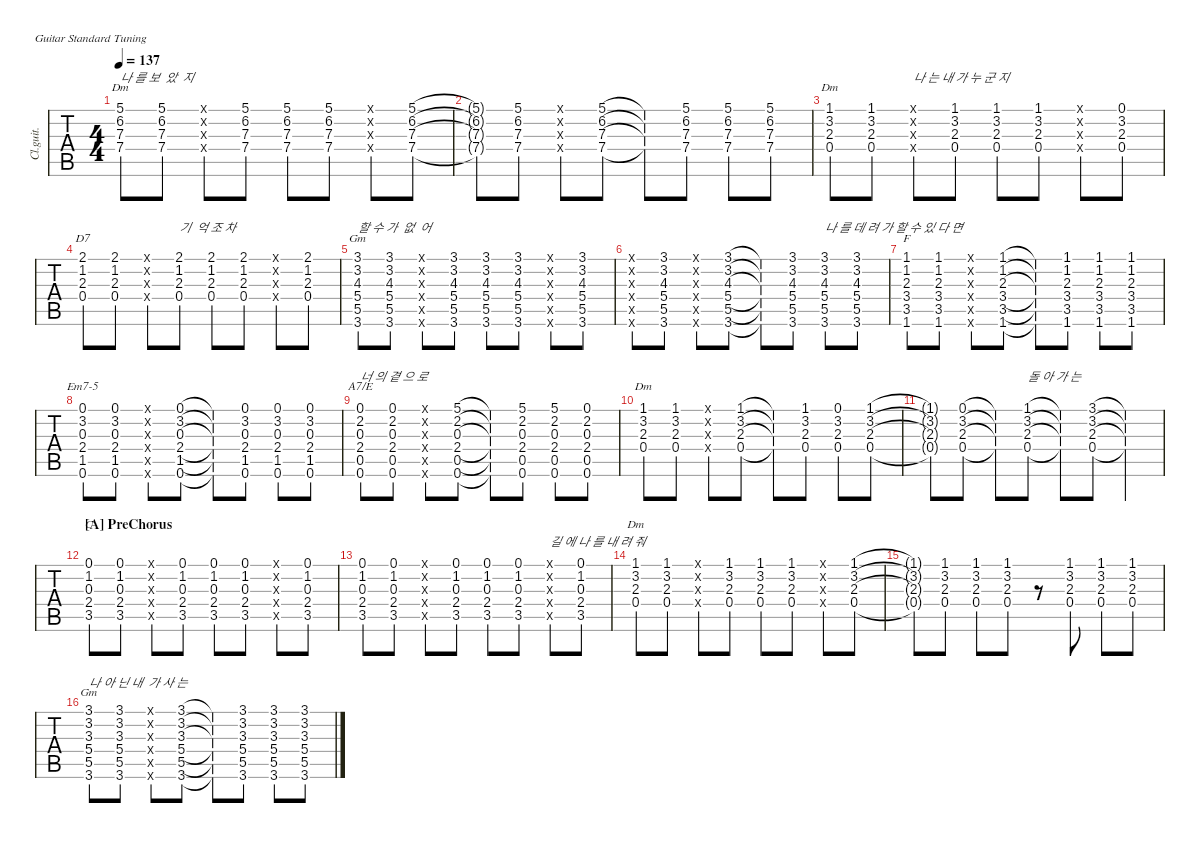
\defaultSystemsLayout 4
\hideDynamics
\bracketExtendMode nobrackets
\track ("Guitar2" "Cl.guit.") {defaultSystemsLayout 4 instrument electricguitarclean}
\staff {tabs}
\tuning (E4 B3 G3 D3 A2 E2)
\chord ("Dm" 1 3 2 0 x x) {showdiagram false showfingering false}
\chord ("F" 1 1 2 3 3 1) {showdiagram false showfingering false barre (1 1)}
\chord ("A7/E" 0 2 0 2 0 0) {showdiagram false showfingering false}
\chord ("Gm" 3 3 4 5 5 3) {showdiagram false showfingering false barre (3 3)}
\chord ("Dm" 5 6 7 7 x x) {firstfret 5 showdiagram false showfingering false}
\chord ("D7" 2 1 2 0 x x) {showdiagram false showfingering false}
\chord ("Em7-5" 0 3 0 2 1 0) {showdiagram false showfingering false}
\chord ("C" 0 1 0 2 3 x) {showdiagram false showfingering false}
\chord ("Gm" 3 3 3 5 5 3) {showdiagram false showfingering false barre (3 3 3)}
\ts (4 4)
\tempo 137
\clef g2
\ks f
(7.4{acc forcenatural} 7.3{acc forcenatural} 6.2{acc forcenatural} 5.1{acc forcenatural}).8{ch "Dm" txt "나 를 보  았  지" dy mf} (7.4{acc forcenatural} 7.3{acc forcenatural} 6.2{acc forcenatural} 5.1{acc forcenatural}).8 (0.4{x acc forcenatural} 2.3{x acc forcenatural} 3.2{x acc forcenatural} 1.1{x acc forcenatural}).8 (7.4{acc forcenatural} 7.3{acc forcenatural} 6.2{acc forcenatural} 5.1{acc forcenatural}).8 (7.4{acc forcenatural} 7.3{acc forcenatural} 6.2{acc forcenatural} 5.1{acc forcenatural}).8 (7.4{acc forcenatural} 7.3{acc forcenatural} 6.2{acc forcenatural} 5.1{acc forcenatural}).8 (0.4{x acc forcenatural} 2.3{x acc forcenatural} 3.2{x acc forcenatural} 1.1{x acc forcenatural}).8 (7.4{acc forcenatural} 7.3{acc forcenatural} 6.2{acc forcenatural} 5.1{acc forcenatural}).8 |
(7.4{t acc forcenatural} 7.3{t acc forcenatural} 6.2{t acc forcenatural} 5.1{t acc forcenatural}).8 (7.4{acc forcenatural} 7.3{acc forcenatural} 6.2{acc forcenatural} 5.1{acc forcenatural}).8 (0.4{x acc forcenatural} 2.3{x acc forcenatural} 3.2{x acc forcenatural} 1.1{x acc forcenatural}).8 (7.4{acc forcenatural} 7.3{acc forcenatural} 6.2{acc forcenatural} 5.1{acc forcenatural}).8 (7.4{t acc forcenatural} 7.3{t acc forcenatural} 6.2{t acc forcenatural} 5.1{t acc forcenatural}).8 (7.4{acc forcenatural} 7.3{acc forcenatural} 6.2{acc forcenatural} 5.1{acc forcenatural}).8 (7.4{acc forcenatural} 7.3{acc forcenatural} 6.2{acc forcenatural} 5.1{acc forcenatural}).8 (7.4{acc forcenatural} 7.3{acc forcenatural} 6.2{acc forcenatural} 5.1{acc forcenatural}).8 |
(0.4{acc forcenatural} 2.3{acc forcenatural} 3.2{acc forcenatural} 1.1{acc forcenatural}).8{ch "Dm"} (0.4{acc forcenatural} 2.3{acc forcenatural} 3.2{acc forcenatural} 1.1{acc forcenatural}).8 (0.4{x acc forcenatural} 2.3{x acc forcenatural} 3.2{x acc forcenatural} 1.1{x acc forcenatural}).8{txt "나 는 내 가 누 군 지"} (0.4{acc forcenatural} 2.3{acc forcenatural} 3.2{acc forcenatural} 1.1{acc forcenatural}).8 (0.4{acc forcenatural} 2.3{acc forcenatural} 3.2{acc forcenatural} 1.1{acc forcenatural}).8 (0.4{acc forcenatural} 2.3{acc forcenatural} 3.2{acc forcenatural} 1.1{acc forcenatural}).8 (0.4{x acc forcenatural} 2.3{x acc forcenatural} 3.2{x acc forcenatural} 1.1{x acc forcenatural}).8 (0.4{acc forcenatural} 2.3{acc forcenatural} 3.2{acc forcenatural} 0.1{acc forcenatural}).8 |
(2.3{acc forcenatural} 1.2{acc forcenatural} 2.1{acc b} 0.4{acc forcenatural}).8{ch "D7"} (2.3{acc forcenatural} 1.2{acc forcenatural} 2.1{acc b} 0.4{acc forcenatural}).8 (2.3{x acc forcenatural} 1.2{x acc forcenatural} 2.1{x acc b} 0.4{x acc forcenatural}).8 (2.3{acc forcenatural} 1.2{acc forcenatural} 2.1{acc b} 0.4{acc forcenatural}).8{txt "기  억 조 차"} (2.3{acc forcenatural} 1.2{acc forcenatural} 2.1{acc b} 0.4{acc forcenatural}).8 (2.3{acc forcenatural} 1.2{acc forcenatural} 2.1{acc b} 0.4{acc forcenatural}).8 (2.3{x acc forcenatural} 1.2{x acc forcenatural} 2.1{x acc b} 0.4{x acc forcenatural}).8 (2.3{acc forcenatural} 1.2{acc forcenatural} 2.1{acc b} 0.4{acc forcenatural}).8 |
(5.5{acc forcenatural} 5.4{acc forcenatural} 4.3{acc forcenatural} 3.2{acc forcenatural} 3.1{acc forcenatural} 3.6{acc forcenatural}).8{ch "Gm" txt "할 수 가  없  어"} (5.5{acc forcenatural} 5.4{acc forcenatural} 4.3{acc forcenatural} 3.2{acc forcenatural} 3.1{acc forcenatural} 3.6{acc forcenatural}).8 (5.5{x acc forcenatural} 5.4{x acc forcenatural} 4.3{x acc forcenatural} 3.2{x acc forcenatural} 3.1{x acc forcenatural} 3.6{x acc forcenatural}).8 (5.5{acc forcenatural} 5.4{acc forcenatural} 4.3{acc forcenatural} 3.2{acc forcenatural} 3.1{acc forcenatural} 3.6{acc forcenatural}).8 (5.5{acc forcenatural} 5.4{acc forcenatural} 4.3{acc forcenatural} 3.2{acc forcenatural} 3.1{acc forcenatural} 3.6{acc forcenatural}).8 (5.5{acc forcenatural} 5.4{acc forcenatural} 4.3{acc forcenatural} 3.2{acc forcenatural} 3.1{acc forcenatural} 3.6{acc forcenatural}).8 (5.5{x acc forcenatural} 5.4{x acc forcenatural} 4.3{x acc forcenatural} 3.2{x acc forcenatural} 3.1{x acc forcenatural} 3.6{x acc forcenatural}).8 (5.5{acc forcenatural} 5.4{acc forcenatural} 4.3{acc forcenatural} 3.2{acc forcenatural} 3.1{acc forcenatural} 3.6{acc forcenatural}).8 |
(5.5{x acc forcenatural} 5.4{x acc forcenatural} 4.3{x acc forcenatural} 3.2{x acc forcenatural} 3.1{x acc forcenatural} 3.6{x acc forcenatural}).8 (5.5{acc forcenatural} 5.4{acc forcenatural} 4.3{acc forcenatural} 3.2{acc forcenatural} 3.1{acc forcenatural} 3.6{acc forcenatural}).8 (5.5{x acc forcenatural} 5.4{x acc forcenatural} 4.3{x acc forcenatural} 3.2{x acc forcenatural} 3.1{x acc forcenatural} 3.6{x acc forcenatural}).8 (5.5{acc forcenatural} 5.4{acc forcenatural} 4.3{acc forcenatural} 3.2{acc forcenatural} 3.1{acc forcenatural} 3.6{acc forcenatural}).8 (5.5{t acc forcenatural} 5.4{t acc forcenatural} 4.3{t acc forcenatural} 3.2{t acc forcenatural} 3.1{t acc forcenatural} 3.6{t acc forcenatural}).8 (5.5{acc forcenatural} 5.4{acc forcenatural} 4.3{acc forcenatural} 3.2{acc forcenatural} 3.1{acc forcenatural} 3.6{acc forcenatural}).8 (5.5{acc forcenatural} 5.4{acc forcenatural} 4.3{acc forcenatural} 3.2{acc forcenatural} 3.1{acc forcenatural} 3.6{acc forcenatural}).8{txt "나 를 데 려 가 할 수 있 다 면 "} (5.5{acc forcenatural} 5.4{acc forcenatural} 4.3{acc forcenatural} 3.2{acc forcenatural} 3.1{acc forcenatural} 3.6{acc forcenatural}).8 |
(3.5{acc forcenatural} 3.4{acc forcenatural} 2.3{acc forcenatural} 1.2{acc forcenatural} 1.1{acc forcenatural} 1.6{acc forcenatural}).8{ch "F"} (3.5{acc forcenatural} 3.4{acc forcenatural} 2.3{acc forcenatural} 1.2{acc forcenatural} 1.1{acc forcenatural} 1.6{acc forcenatural}).8 (3.5{x acc forcenatural} 3.4{x acc forcenatural} 2.3{x acc forcenatural} 1.2{x acc forcenatural} 1.1{x acc forcenatural} 1.6{x acc forcenatural}).8 (3.5{acc forcenatural} 3.4{acc forcenatural} 2.3{acc forcenatural} 1.2{acc forcenatural} 1.1{acc forcenatural} 1.6{acc forcenatural}).8 (3.5{t acc forcenatural} 3.4{t acc forcenatural} 2.3{t acc forcenatural} 1.2{t acc forcenatural} 1.1{t acc forcenatural} 1.6{t acc forcenatural}).8 (3.5{acc forcenatural} 3.4{acc forcenatural} 2.3{acc forcenatural} 1.2{acc forcenatural} 1.1{acc forcenatural} 1.6{acc forcenatural}).8 (3.5{acc forcenatural} 3.4{acc forcenatural} 2.3{acc forcenatural} 1.2{acc forcenatural} 1.1{acc forcenatural} 1.6{acc forcenatural}).8 (3.5{acc forcenatural} 3.4{acc forcenatural} 2.3{acc forcenatural} 1.2{acc forcenatural} 1.1{acc forcenatural} 1.6{acc forcenatural}).8 |
(1.5{acc b} 3.2{acc forcenatural} 0.1{acc forcenatural} 2.4{acc forcenatural} 0.3{acc forcenatural} 0.6{acc forcenatural}).8{ch "Em7-5"} (1.5{acc b} 3.2{acc forcenatural} 0.1{acc forcenatural} 2.4{acc forcenatural} 0.3{acc forcenatural} 0.6{acc forcenatural}).8 (1.5{x acc b} 3.2{x acc forcenatural} 0.1{x acc forcenatural} 2.4{x acc forcenatural} 0.3{x acc forcenatural} 0.6{x acc forcenatural}).8 (1.5{acc b} 3.2{acc forcenatural} 0.1{acc forcenatural} 2.4{acc forcenatural} 0.3{acc forcenatural} 0.6{acc forcenatural}).8 (1.5{t acc b} 3.2{t acc forcenatural} 0.1{t acc forcenatural} 2.4{t acc forcenatural} 0.3{t acc forcenatural} 0.6{t acc forcenatural}).8 (1.5{acc b} 3.2{acc forcenatural} 0.1{acc forcenatural} 2.4{acc forcenatural} 0.3{acc forcenatural} 0.6{acc forcenatural}).8 (1.5{acc b} 3.2{acc forcenatural} 0.1{acc forcenatural} 2.4{acc forcenatural} 0.3{acc forcenatural} 0.6{acc forcenatural}).8 (1.5{acc b} 3.2{acc forcenatural} 0.1{acc forcenatural} 2.4{acc forcenatural} 0.3{acc forcenatural} 0.6{acc forcenatural}).8 |
(0.5{acc forcenatural} 2.2{acc b} 2.4{acc forcenatural} 0.3{acc forcenatural} 0.6{acc forcenatural} 0.1{acc forcenatural}).8{ch "A7/E" txt "너 의 곁 으 로"} (0.5{acc forcenatural} 2.2{acc b} 2.4{acc forcenatural} 0.3{acc forcenatural} 0.6{acc forcenatural} 0.1{acc forcenatural}).8 (0.5{x acc forcenatural} 2.2{x acc b} 2.4{x acc forcenatural} 0.3{x acc forcenatural} 0.6{x acc forcenatural} 0.1{x acc forcenatural}).8 (0.5{acc forcenatural} 2.2{acc b} 2.4{acc forcenatural} 0.3{acc forcenatural} 0.6{acc forcenatural} 5.1{acc forcenatural}).8 (0.5{t acc forcenatural} 2.2{t acc b} 2.4{t acc forcenatural} 0.3{t acc forcenatural} 0.6{t acc forcenatural} 5.1{t acc forcenatural}).8 (0.5{acc forcenatural} 2.2{acc b} 2.4{acc forcenatural} 0.3{acc forcenatural} 0.6{acc forcenatural} 5.1{acc forcenatural}).8 (0.5{acc forcenatural} 2.2{acc b} 2.4{acc forcenatural} 0.3{acc forcenatural} 0.6{acc forcenatural} 5.1{acc forcenatural}).8 (0.5{acc forcenatural} 2.2{acc b} 2.4{acc forcenatural} 0.3{acc forcenatural} 0.6{acc forcenatural} 0.1{acc forcenatural}).8 |
(0.4{acc forcenatural} 2.3{acc forcenatural} 3.2{acc forcenatural} 1.1{acc forcenatural}).8{ch "Dm"} (0.4{acc forcenatural} 2.3{acc forcenatural} 3.2{acc forcenatural} 1.1{acc forcenatural}).8 (0.4{x acc forcenatural} 2.3{x acc forcenatural} 3.2{x acc forcenatural} 1.1{x acc forcenatural}).8 (0.4{acc forcenatural} 2.3{acc forcenatural} 3.2{acc forcenatural} 1.1{acc forcenatural}).8 (0.4{t acc forcenatural} 2.3{t acc forcenatural} 3.2{t acc forcenatural} 1.1{t acc forcenatural}).8 (0.4{acc forcenatural} 2.3{acc forcenatural} 3.2{acc forcenatural} 1.1{acc forcenatural}).8 (0.4{acc forcenatural} 2.3{acc forcenatural} 3.2{acc forcenatural} 0.1{acc forcenatural}).8 (0.4{acc forcenatural} 2.3{acc forcenatural} 3.2{acc forcenatural} 1.1{acc forcenatural}).8 |
(0.4{t acc forcenatural} 2.3{t acc forcenatural} 3.2{t acc forcenatural} 1.1{t acc forcenatural}).8 (0.4{acc forcenatural} 2.3{acc forcenatural} 3.2{acc forcenatural} 0.1{acc forcenatural}).8 (0.4{t acc forcenatural} 2.3{t acc forcenatural} 3.2{t acc forcenatural} 0.1{t acc forcenatural}).8 (0.4{acc forcenatural} 2.3{acc forcenatural} 3.2{acc forcenatural} 1.1{acc forcenatural}).8{txt "돌 아 가 는"} (0.4{t acc forcenatural} 2.3{t acc forcenatural} 3.2{t acc forcenatural} 1.1{t acc forcenatural}).8 (0.4{acc forcenatural} 2.3{acc forcenatural} 3.2{acc forcenatural} 3.1{acc forcenatural}).8 (0.4{t acc forcenatural} 2.3{t acc forcenatural} 3.2{t acc forcenatural} 3.1{t acc forcenatural}).4 |
\section ("A" "PreChorus")
(2.4{acc forcenatural} 0.3{acc forcenatural} 1.2{acc forcenatural} 0.1{acc forcenatural} 3.5{acc forcenatural}).8{ch "C"} (2.4{acc forcenatural} 0.3{acc forcenatural} 1.2{acc forcenatural} 0.1{acc forcenatural} 3.5{acc forcenatural}).8 (2.4{x acc forcenatural} 0.3{x acc forcenatural} 1.2{x acc forcenatural} 0.1{x acc forcenatural} 3.5{x acc forcenatural}).8 (2.4{acc forcenatural} 0.3{acc forcenatural} 1.2{acc forcenatural} 0.1{acc forcenatural} 3.5{acc forcenatural}).8 (2.4{acc forcenatural} 0.3{acc forcenatural} 1.2{acc forcenatural} 0.1{acc forcenatural} 3.5{acc forcenatural}).8 (2.4{acc forcenatural} 0.3{acc forcenatural} 1.2{acc forcenatural} 0.1{acc forcenatural} 3.5{acc forcenatural}).8 (2.4{x acc forcenatural} 0.3{x acc forcenatural} 1.2{x acc forcenatural} 0.1{x acc forcenatural} 3.5{x acc forcenatural}).8 (2.4{acc forcenatural} 0.3{acc forcenatural} 1.2{acc forcenatural} 0.1{acc forcenatural} 3.5{acc forcenatural}).8 |
(2.4{acc forcenatural} 0.3{acc forcenatural} 1.2{acc forcenatural} 0.1{acc forcenatural} 3.5{acc forcenatural}).8 (2.4{acc forcenatural} 0.3{acc forcenatural} 1.2{acc forcenatural} 0.1{acc forcenatural} 3.5{acc forcenatural}).8 (2.4{x acc forcenatural} 0.3{x acc forcenatural} 1.2{x acc forcenatural} 0.1{x acc forcenatural} 3.5{x acc forcenatural}).8 (2.4{acc forcenatural} 0.3{acc forcenatural} 1.2{acc forcenatural} 0.1{acc forcenatural} 3.5{acc forcenatural}).8 (2.4{acc forcenatural} 0.3{acc forcenatural} 1.2{acc forcenatural} 0.1{acc forcenatural} 3.5{acc forcenatural}).8 (2.4{acc forcenatural} 0.3{acc forcenatural} 1.2{acc forcenatural} 0.1{acc forcenatural} 3.5{acc forcenatural}).8 (2.4{x acc forcenatural} 0.3{x acc forcenatural} 1.2{x acc forcenatural} 0.1{x acc forcenatural} 3.5{x acc forcenatural}).8{txt "길 에 나 를 내 려 줘"} (2.4{acc forcenatural} 0.3{acc forcenatural} 1.2{acc forcenatural} 0.1{acc forcenatural} 3.5{acc forcenatural}).8 |
(0.4{acc forcenatural} 2.3{acc forcenatural} 3.2{acc forcenatural} 1.1{acc forcenatural}).8{ch "Dm"} (0.4{acc forcenatural} 2.3{acc forcenatural} 3.2{acc forcenatural} 1.1{acc forcenatural}).8 (0.4{x acc forcenatural} 2.3{x acc forcenatural} 3.2{x acc forcenatural} 1.1{x acc forcenatural}).8 (0.4{acc forcenatural} 2.3{acc forcenatural} 3.2{acc forcenatural} 1.1{acc forcenatural}).8 (0.4{acc forcenatural} 2.3{acc forcenatural} 3.2{acc forcenatural} 1.1{acc forcenatural}).8 (0.4{acc forcenatural} 2.3{acc forcenatural} 3.2{acc forcenatural} 1.1{acc forcenatural}).8 (0.4{x acc forcenatural} 2.3{x acc forcenatural} 3.2{x acc forcenatural} 1.1{x acc forcenatural}).8 (0.4{acc forcenatural} 2.3{acc forcenatural} 3.2{acc forcenatural} 1.1{acc forcenatural}).8 |
(0.4{t acc forcenatural} 2.3{t acc forcenatural} 3.2{t acc forcenatural} 1.1{t acc forcenatural}).8 (0.4{acc forcenatural} 2.3{acc forcenatural} 3.2{acc forcenatural} 1.1{acc forcenatural}).8 (0.4{acc forcenatural} 2.3{acc forcenatural} 3.2{acc forcenatural} 1.1{acc forcenatural}).8 (0.4{acc forcenatural} 2.3{acc forcenatural} 3.2{acc forcenatural} 1.1{acc forcenatural}).8 r.8 (0.4{acc forcenatural} 2.3{acc forcenatural} 3.2{acc forcenatural} 1.1{acc forcenatural}).8 (0.4{acc forcenatural} 2.3{acc forcenatural} 3.2{acc forcenatural} 1.1{acc forcenatural}).8 (0.4{acc forcenatural} 2.3{acc forcenatural} 3.2{acc forcenatural} 1.1{acc forcenatural}).8 |
(5.4{acc forcenatural} 3.3{acc b} 3.2{acc forcenatural} 3.1{acc forcenatural} 5.5{acc forcenatural} 3.6{acc forcenatural}).8{ch "Gm" txt "나 아 닌 내  가 사 는"} (5.4{acc forcenatural} 3.3{acc b} 3.2{acc forcenatural} 3.1{acc forcenatural} 5.5{acc forcenatural} 3.6{acc forcenatural}).8 (5.4{x acc forcenatural} 3.3{x acc b} 3.2{x acc forcenatural} 3.1{x acc forcenatural} 5.5{x acc forcenatural} 3.6{x acc forcenatural}).8 (5.4{acc forcenatural} 3.3{acc b} 3.2{acc forcenatural} 3.1{acc forcenatural} 5.5{acc forcenatural} 3.6{acc forcenatural}).8 (5.4{t acc forcenatural} 3.3{t acc b} 3.2{t acc forcenatural} 3.1{t acc forcenatural} 5.5{t acc forcenatural} 3.6{t acc forcenatural}).8 (5.4{acc forcenatural} 3.3{acc b} 3.2{acc forcenatural} 3.1{acc forcenatural} 5.5{acc forcenatural} 3.6{acc forcenatural}).8 (5.4{acc forcenatural} 3.3{acc b} 3.2{acc forcenatural} 3.1{acc forcenatural} 5.5{acc forcenatural} 3.6{acc forcenatural}).8 (5.4{acc forcenatural} 3.3{acc b} 3.2{acc forcenatural} 3.1{acc forcenatural} 5.5{acc forcenatural} 3.6{acc forcenatural}).8
